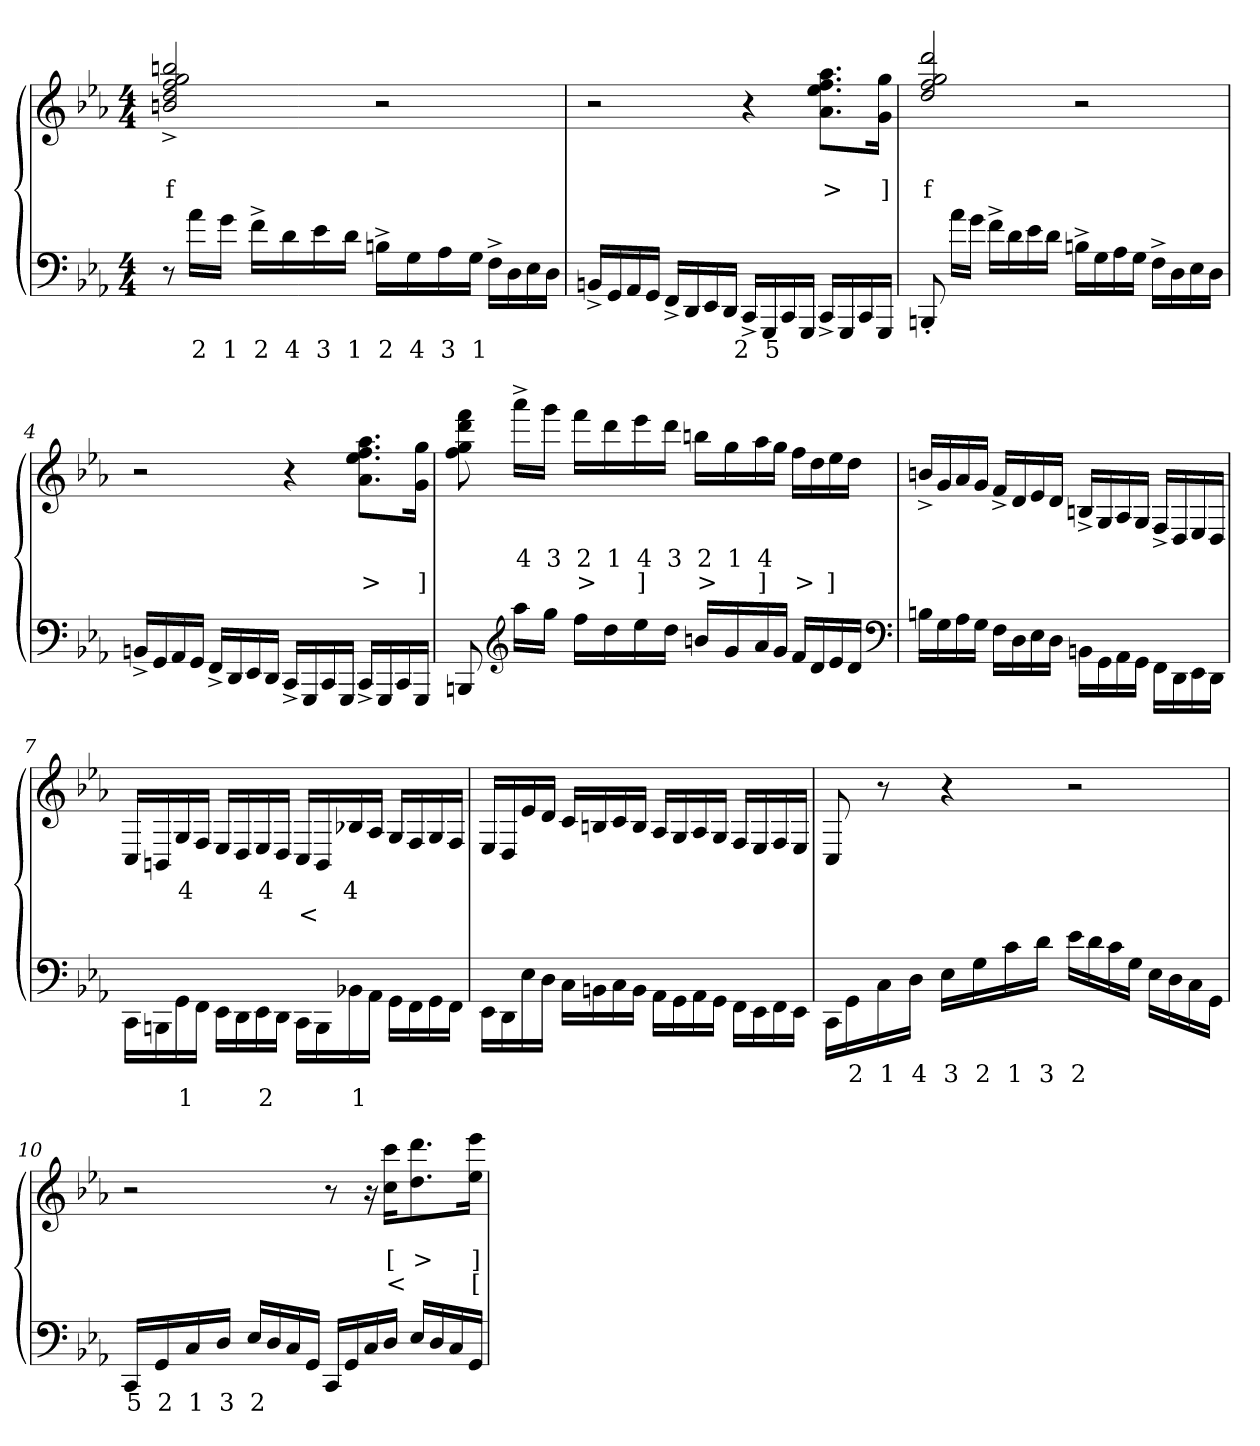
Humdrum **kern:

**kern	**text	**text	**kern	**text	**text	**text
*part2	*part2	*part2	*part1	*part1	*part1	*part1
*staff2	*staff2	*staff2	*staff1	*staff1	*staff1	*staff1
*clefF4	*	*	*clefG2	*	*	*
*k[b-e-a-]	*	*	*k[b-e-a-]	*	*	*
*M4/4	*	*	*M4/4	*	*	*
=1	=1	=1	=1	=1	=1	=1
8r	.	.	2bbn^> 2gg^> 2ff^> 2dd^> 2bn/^>	.	f	.
16a-LL	2	.	.	.	.	.
16gJJ	1	.	.	.	.	.
16f^>LL	2	.	.	.	.	.
16d	4	.	.	.	.	.
16e-	3	.	.	.	.	.
16dJJ	1	.	.	.	.	.
16Bn^>LL	2	.	2r	.	.	.
16G	4	.	.	.	.	.
16A-	3	.	.	.	.	.
16GJJ	1	.	.	.	.	.
16F^>LL	.	.	.	.	.	.
16D	.	.	.	.	.	.
16E-	.	.	.	.	.	.
16DJJ	.	.	.	.	.	.
=2	=2	=2	=2	=2	=2	=2
16BBn^>LL	.	.	2r	.	.	.
16GG	.	.	.	.	.	.
16AA-	.	.	.	.	.	.
16GGJJ	.	.	.	.	.	.
16FF^>LL	.	.	.	.	.	.
16DD	.	.	.	.	.	.
16EE-	.	.	.	.	.	.
16DDJJ	.	.	.	.	.	.
16CC^>LL	2	.	4r	.	.	.
16GGG	5	.	.	.	.	.
16CC	.	.	.	.	.	.
16GGGJJ	.	.	.	.	.	.
16CC^>LL	.	.	8.aa- 8.ff 8.ee- 8.a-L	.	>	.
16GGG	.	.	.	.	.	.
16CC	.	.	.	.	.	.
16GGGJJ	.	.	16gg 16gJk	.	]	.
=3	=3	=3	=3	=3	=3	=3
8BBBn'>	.	.	2ddd/ 2gg/ 2ff/ 2dd/	.	f	.
16a-LL	.	.	.	.	.	.
16gJJ	.	.	.	.	.	.
16f^>LL	.	.	.	.	.	.
16d	.	.	.	.	.	.
16e-	.	.	.	.	.	.
16dJJ	.	.	.	.	.	.
16Bn^>LL	.	.	2r	.	.	.
16G	.	.	.	.	.	.
16A-	.	.	.	.	.	.
16GJJ	.	.	.	.	.	.
16F^>LL	.	.	.	.	.	.
16D	.	.	.	.	.	.
16E-	.	.	.	.	.	.
16DJJ	.	.	.	.	.	.
=4	=4	=4	=4	=4	=4	=4
16BBn^>LL	.	.	2r	.	.	.
16GG	.	.	.	.	.	.
16AA-	.	.	.	.	.	.
16GGJJ	.	.	.	.	.	.
16FF^>LL	.	.	.	.	.	.
16DD	.	.	.	.	.	.
16EE-	.	.	.	.	.	.
16DDJJ	.	.	.	.	.	.
16CC^>LL	.	.	4r	.	.	.
16GGG	.	.	.	.	.	.
16CC	.	.	.	.	.	.
16GGGJJ	.	.	.	.	.	.
16CC^>LL	.	.	8.aa- 8.ff 8.ee- 8.a-L	.	>	.
16GGG	.	.	.	.	.	.
16CC	.	.	.	.	.	.
16GGGJJ	.	.	16gg 16gJk	.	]	.
=5	=5	=5	=5	=5	=5	=5
8BBBn	.	.	8fff 8ddd 8gg 8ff	.	.	.
*clefG2	*	*	*	*	*	*
16aa-LL	.	.	16aaa-^>LL	4	.	.
16ggJJ	.	.	16gggJJ	3	.	.
16ffLL	.	.	16fffLL	2	>	.
16dd	.	.	16ddd	1	.	.
16ee-	.	.	16eee-	4	]	.
16ddJJ	.	.	16dddJJ	3	.	.
16bnLL	.	.	16bbnLL	2	>	.
16g	.	.	16gg	1	.	.
16a-	.	.	16aa-	4	]	.
16gJJ	.	.	16ggJJ	.	.	.
16fLL	.	.	16ffLL	.	>	.
16d	.	.	16dd	.	.	.
16e-	.	.	16ee-	.	]	.
16dJJ	.	.	16ddJJ	.	.	.
*clefF4	*	*	*	*	*	*
=6	=6	=6	=6	=6	=6	=6
16BnLL	.	.	16bn^>LL	.	.	.
16G	.	.	16g	.	.	.
16A-	.	.	16a-	.	.	.
16GJJ	.	.	16gJJ	.	.	.
16FLL	.	.	16f^>LL	.	.	.
16D	.	.	16d	.	.	.
16E-	.	.	16e-	.	.	.
16DJJ	.	.	16dJJ	.	.	.
16BBn\LL	.	.	16B^>LL	.	.	.
16GG	.	.	16G	.	.	.
16AA-	.	.	16A-	.	.	.
16GGJJ	.	.	16GJJ	.	.	.
16FF\LL	.	.	16F^>LL	.	.	.
16DD	.	.	16D	.	.	.
16EE-	.	.	16E-	.	.	.
16DDJJ	.	.	16DJJ	.	.	.
=7	=7	=7	=7	=7	=7	=7
16CCLL	.	.	16CLL	.	.	.
16BBBn\	.	.	16BBn	.	.	.
16GG	.	1	16G	4	.	.
16FFJJ	.	.	16FJJ	.	.	.
16EE-LL	.	.	16E-LL	.	.	.
16DD\	.	.	16D	.	.	.
16EE-	.	2	16E-	4	.	.
16DDJJ	.	.	16DJJ	.	.	.
16CCLL	.	.	16CLL	.	<	.
16BBB\	.	.	16BB	.	.	.
16BB-X	.	1	16B-X	4	.	.
16AA-JJ	.	.	16A-JJ	.	.	.
16GGLL	.	.	16GLL	.	.	.
16FF\	.	.	16F	.	.	.
16GG	.	.	16G	.	.	.
16FFJJ	.	.	16FJJ	.	.	.
=8	=8	=8	=8	=8	=8	=8
16EE-LL	.	.	16E-LL	.	.	.
16DD\	.	.	16D	.	.	.
16E-	.	.	16e-	.	.	.
16DJJ	.	.	16dJJ	.	.	.
16CLL	.	.	16cLL	.	.	.
16BBn\	.	.	16Bn	.	.	.
16C	.	.	16c	.	.	.
16BBJJ	.	.	16BJJ	.	.	.
16AA-LL	.	.	16A-LL	.	.	.
16GG	.	.	16G	.	.	.
16AA-\	.	.	16A-	.	.	.
16GGJJ	.	.	16GJJ	.	.	.
16FFLL	.	.	16FLL	.	.	.
16EE-\	.	.	16E-	.	.	.
16FF	.	.	16F	.	.	.
16EE-JJ	.	.	16E-JJ	.	.	.
=9	=9	=9	=9	=9	=9	=9
16CC\LL	.	.	8C	.	.	.
16GG	2	.	.	.	.	.
16C	1	.	8r	.	.	.
16DJJ	4	.	.	.	.	.
16E-LL	3	.	4r	.	<	.
16G	2	.	.	.	.	.
16c	1	.	.	.	.	.
16dJJ	3	.	.	.	.	.
16e-LL	2	.	2r	.	>	.
16d	.	.	.	.	.	.
16c	.	.	.	.	.	.
16GJJ	.	.	.	.	.	.
16E-\LL	.	.	.	.	.	.
16D	.	.	.	.	.	.
16C	.	.	.	.	.	.
16GGJJ	.	.	.	.	.	.
=10	=10	=10	=10	=10	=10	=10
16CCLL	5	.	2r	.	.	.
16GG	2	.	.	.	.	.
16C	1	.	.	.	.	.
16DJJ	3	.	.	.	.	.
16E-LL	2	.	.	.	.	.
16D	.	.	.	.	.	.
16C	.	.	.	.	.	.
16GGJJ	.	.	.	.	.	.
16CCLL	.	.	8r	.	.	.
16GG	.	.	.	.	.	.
16C	.	.	16r	.	.	f
16DJJ	.	.	16ccc 16ccKL	.	[	<
16E-LL	.	.	8.ddd 8.dd	.	>	.
16D	.	.	.	.	.	.
16C	.	.	.	.	.	.
16GGJJ	.	.	16eee- 16ee-Jk	.	]	[
=	=	=	=	=	=	=
*-	*-	*-	*-	*-	*-	*-
